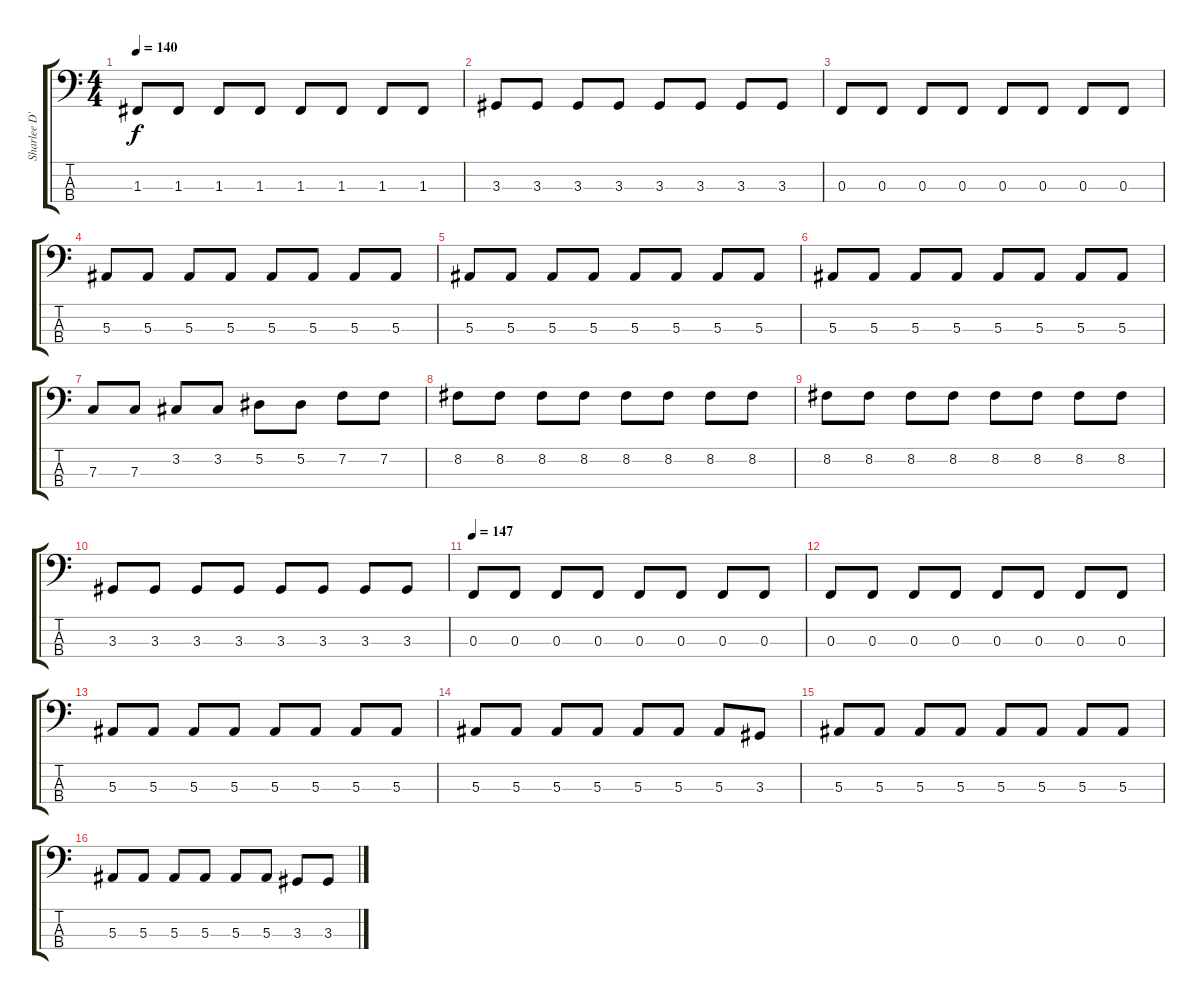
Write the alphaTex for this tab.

\track ("Sharlee D'Angelo" "Sharlee D'") {instrument electricbasspick}
\staff {score tabs}
\tuning (Eb2 Bb1 F1 C1) {hide}
\ts (4 4)
\tempo 140
\clef f4
\ks c
1.3.8{dy f instrument electricguitarmuted} 1.3.8 1.3.8 1.3.8 1.3.8 1.3.8 1.3.8 1.3.8 |
3.3.8{instrument electricguitarmuted} 3.3.8 3.3.8 3.3.8 3.3.8 3.3.8 3.3.8 3.3.8 |
0.3.8{instrument electricguitarmuted} 0.3.8 0.3.8 0.3.8 0.3.8 0.3.8 0.3.8 0.3.8 |
5.3.8{instrument electricguitarmuted} 5.3.8 5.3.8 5.3.8 5.3.8 5.3.8 5.3.8 5.3.8 |
5.3.8{instrument electricguitarmuted} 5.3.8 5.3.8 5.3.8 5.3.8 5.3.8 5.3.8 5.3.8 |
5.3.8{instrument electricguitarmuted} 5.3.8 5.3.8 5.3.8 5.3.8 5.3.8 5.3.8 5.3.8 |
7.3.8{instrument electricguitarmuted} 7.3.8 3.2.8 3.2.8 5.2.8 5.2.8 7.2.8 7.2.8 |
8.2.8{instrument electricguitarmuted} 8.2.8 8.2.8 8.2.8 8.2.8 8.2.8 8.2.8 8.2.8 |
8.2.8{instrument electricguitarmuted} 8.2.8 8.2.8 8.2.8 8.2.8 8.2.8 8.2.8 8.2.8 |
3.3.8{instrument electricguitarmuted} 3.3.8 3.3.8 3.3.8 3.3.8 3.3.8 3.3.8 3.3.8 |
\tempo 147
0.3.8{instrument electricguitarmuted} 0.3.8 0.3.8 0.3.8 0.3.8 0.3.8 0.3.8 0.3.8 |
0.3.8{instrument electricguitarmuted} 0.3.8 0.3.8 0.3.8 0.3.8 0.3.8 0.3.8 0.3.8 |
5.3.8{instrument electricbasspick} 5.3.8 5.3.8 5.3.8 5.3.8 5.3.8 5.3.8 5.3.8 |
5.3.8 5.3.8 5.3.8 5.3.8 5.3.8 5.3.8 5.3.8 3.3.8 |
5.3.8 5.3.8 5.3.8 5.3.8 5.3.8 5.3.8 5.3.8 5.3.8 |
5.3.8 5.3.8 5.3.8 5.3.8 5.3.8 5.3.8 3.3.8 3.3.8
